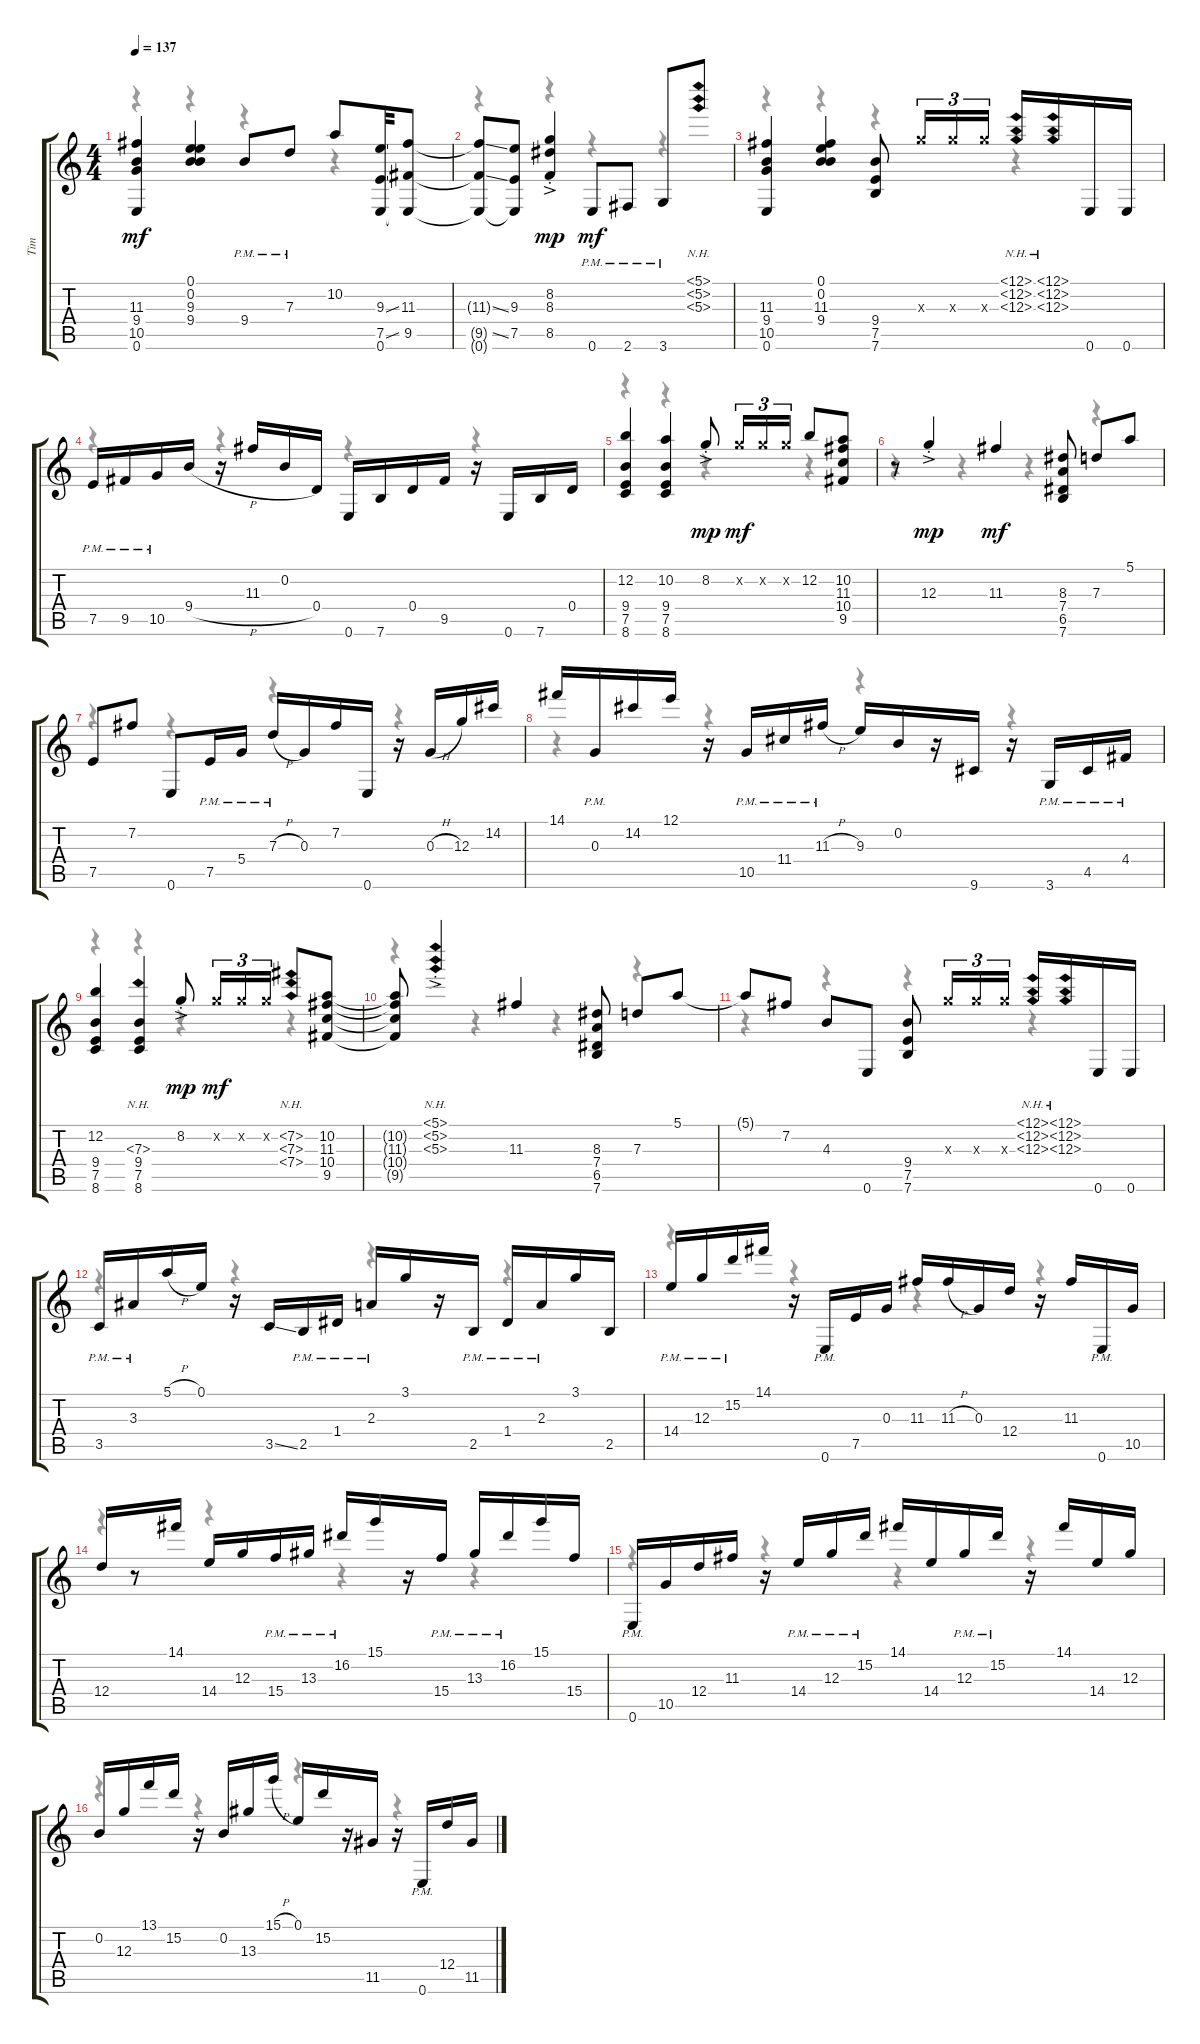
\track ("Tim" "Tim") {instrument acousticguitarnylon}
\staff {score tabs}
\tuning (E4 B3 G3 D3 A2 E2) {hide}
\voice
\ts (4 4)
\tempo 137
\clef g2
\ks c
(11.3 9.4 10.5 0.6).4{dy mf} (0.1 0.2 9.3 9.4).4 9.4{pm}.8 7.3{pm}.8 10.2.8 (9.3{ss} 7.5{ss} 0.6).32 (11.3 9.5 0.6{t}).8 |
(11.3{ss t} 9.5{ss t} 0.6{t}).8 (9.3 7.5 0.6{t}).8 (8.2{ac st} 8.3{ac st} 8.5{ac st}).4{dy mp} 0.6{pm}.8{dy mf} 2.6{pm}.8 3.6{pm}.8 (5.1{nh} 5.2{nh} 5.3{nh}).8 |
(11.3 9.4 10.5 0.6).4 (0.1 0.2 11.3 9.4).4 (9.4 7.5 7.6).8 12.3{x}.16{tu (3 2)} 12.3{x}.16{tu (3 2)} 12.3{x}.16{tu (3 2)} (12.1{nh} 12.2{nh} 12.3{nh}).16 (12.1{nh} 12.2{nh} 12.3{nh}).16 0.6.16 0.6.16 |
7.5{pm}.16 9.5{pm}.16 10.5{pm}.16 9.4{h}.16 r.16 11.3.16 0.2.16 0.4.16 0.6.16 7.6.16 0.4.16 9.5.16 r.16 0.6.16 7.6.16 0.4.16 |
(12.2 9.4 7.5 8.6).4 (10.2 9.4 7.5 8.6).4 8.2{ac st}.8{dy mp} 8.2{x}.16{tu (3 2) dy mf} 8.2{x}.16{tu (3 2)} 8.2{x}.16{tu (3 2)} 12.2.8 (10.2 11.3 10.4 9.5).8 |
r.8 12.3{ac st}.4{dy mp} 11.3.4{dy mf} (8.3 7.4 6.5 7.6).8 7.3.8 5.1.8 |
7.5.8 7.2.8 0.6.8 7.5{pm}.16 5.4{pm}.16 7.3{h pm}.16 0.3.16 7.2.16 0.6.16 r.16 0.3{h}.16 12.3.16 14.2.16 |
14.1.16 0.3{pm}.16 14.2.16 12.1.16 r.16 10.5{pm}.16 11.4{pm}.16 11.3{h pm}.16 9.3.16 0.2.16 r.16 9.6.16 r.16 3.6{pm}.16 4.5{pm}.16 4.4{pm}.16 |
(12.2 9.4 7.5 8.6).4 (7.3{nh} 9.4 7.5 8.6).4 8.2{ac st}.8{dy mp} 8.2{x}.16{tu (3 2) dy mf} 8.2{x}.16{tu (3 2)} 8.2{x}.16{tu (3 2)} (7.2{nh} 7.3{nh} 7.4{nh}).8 (10.2 11.3 10.4 9.5).8 |
(10.2{t} 11.3{t} 10.4{t} 9.5{t}).8 (5.1{nh} 5.2{nh} 5.3{nh ac st}).4 11.3.4 (8.3 7.4 6.5 7.6).8 7.3.8 5.1.8 |
5.1{t}.8 7.2.8 4.3.8 0.6.8 (9.4 7.5 7.6).8 12.3{x}.16{tu (3 2)} 12.3{x}.16{tu (3 2)} 12.3{x}.16{tu (3 2)} (12.1{nh} 12.2{nh} 12.3{nh}).16 (12.1{nh} 12.2{nh} 12.3{nh}).16 0.6.16 0.6.16 |
3.5{pm}.16 3.3{pm}.16 5.1{h}.16 0.1.16 r.16 3.5{ss}.16 2.5{pm}.16 1.4{pm}.16 2.3{pm}.16 3.1.16 r.16 2.5{pm}.16 1.4{pm}.16 2.3{pm}.16 3.1.16 2.5.16 |
14.4{pm}.16 12.3{pm}.16 15.2{pm}.16 14.1.16 r.16 0.6{pm}.16 7.5.16 0.3.16 11.3.16 11.3{h}.16 0.3.16 12.4.16 r.16 11.3.16 0.6{pm}.16 10.5.16 |
12.4.16 r.8 14.1.16 14.4.16 12.3.16 15.4{pm}.16 13.3{pm}.16 16.2{pm}.16 15.1.16 r.16 15.4{pm}.16 13.3{pm}.16 16.2{pm}.16 15.1.16 15.4.16 |
0.6{pm}.16 10.5.16 12.4.16 11.3.16 r.16 14.4{pm}.16 12.3{pm}.16 15.2{pm}.16 14.1.16 14.4.16 12.3{pm}.16 15.2{pm}.16 r.16 14.1.16 14.4.16 12.3.16 |
0.2.16 12.3.16 13.1.16 15.2.16 r.16 0.2.16 13.3.16 15.1{h}.16 0.1.16 15.2.16 r.16 11.5.16 r.16 0.6{pm}.16 12.4.16 11.5.16
\voice
\clef g2
\ottava regular
\simile none
\ks c
r.4{dy f} r.4 r.4 r.4 |
r.4 r.4 r.4 r.4 |
r.4 r.4 r.4 r.4 |
r.4 r.4 r.4 r.4 |
r.4 r.4 r.4 r.4 |
r.4 r.4 r.4 r.4 |
r.4 r.4 r.4 r.4 |
r.4 r.4 r.4 r.4 |
r.4 r.4 r.4 r.4 |
r.4 r.4 r.4 r.4 |
r.4 r.4 r.4 r.4 |
r.4 r.4 r.4 r.4 |
r.4 r.4 r.4 r.4 |
r.4 r.4 r.4 r.4 |
r.4 r.4 r.4 r.4 |
r.4 r.4 r.4 r.4
